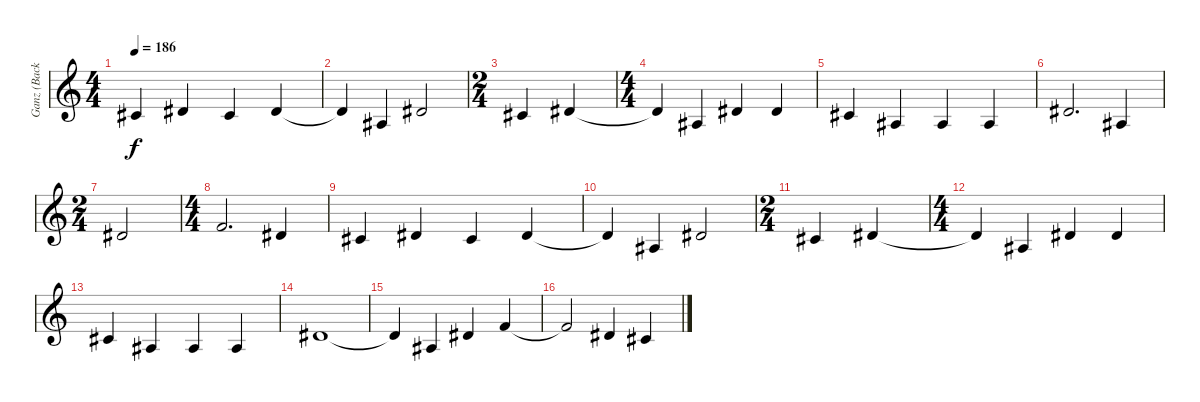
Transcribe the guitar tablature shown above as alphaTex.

\track ("Ganz (Back Vocal)" "Ganz (Back") {instrument violin}
\staff {score}
\tuning (Eb4 Bb3 Gb3 Db3 Ab2 Db2) {hide}
\ts (4 4)
\tempo 186
\clef g2
\ks c
3.2.4{dy f} 0.1.4 3.2.4 0.1.4 |
0.1{t}.4 0.2.4 0.1.2 |
\ts (2 4)
3.2.4 0.1.4 |
\ts (4 4)
0.1{t}.4 0.2.4 0.1.4 0.1.4 |
3.2.4 0.2.4 0.2.4 0.2.4 |
0.1.2{d} 0.2.4 |
\ts (2 4)
0.1.2 |
\ts (4 4)
2.1.2{d} 0.1.4 |
3.2.4 0.1.4 3.2.4 0.1.4 |
0.1{t}.4 0.2.4 0.1.2 |
\ts (2 4)
3.2.4 0.1.4 |
\ts (4 4)
0.1{t}.4 0.2.4 0.1.4 0.1.4 |
3.2.4 0.2.4 0.2.4 0.2.4 |
0.1.1 |
0.1{t}.4 0.2.4 0.1.4 2.1.4 |
2.1{t}.2 0.1.4 3.2.4
